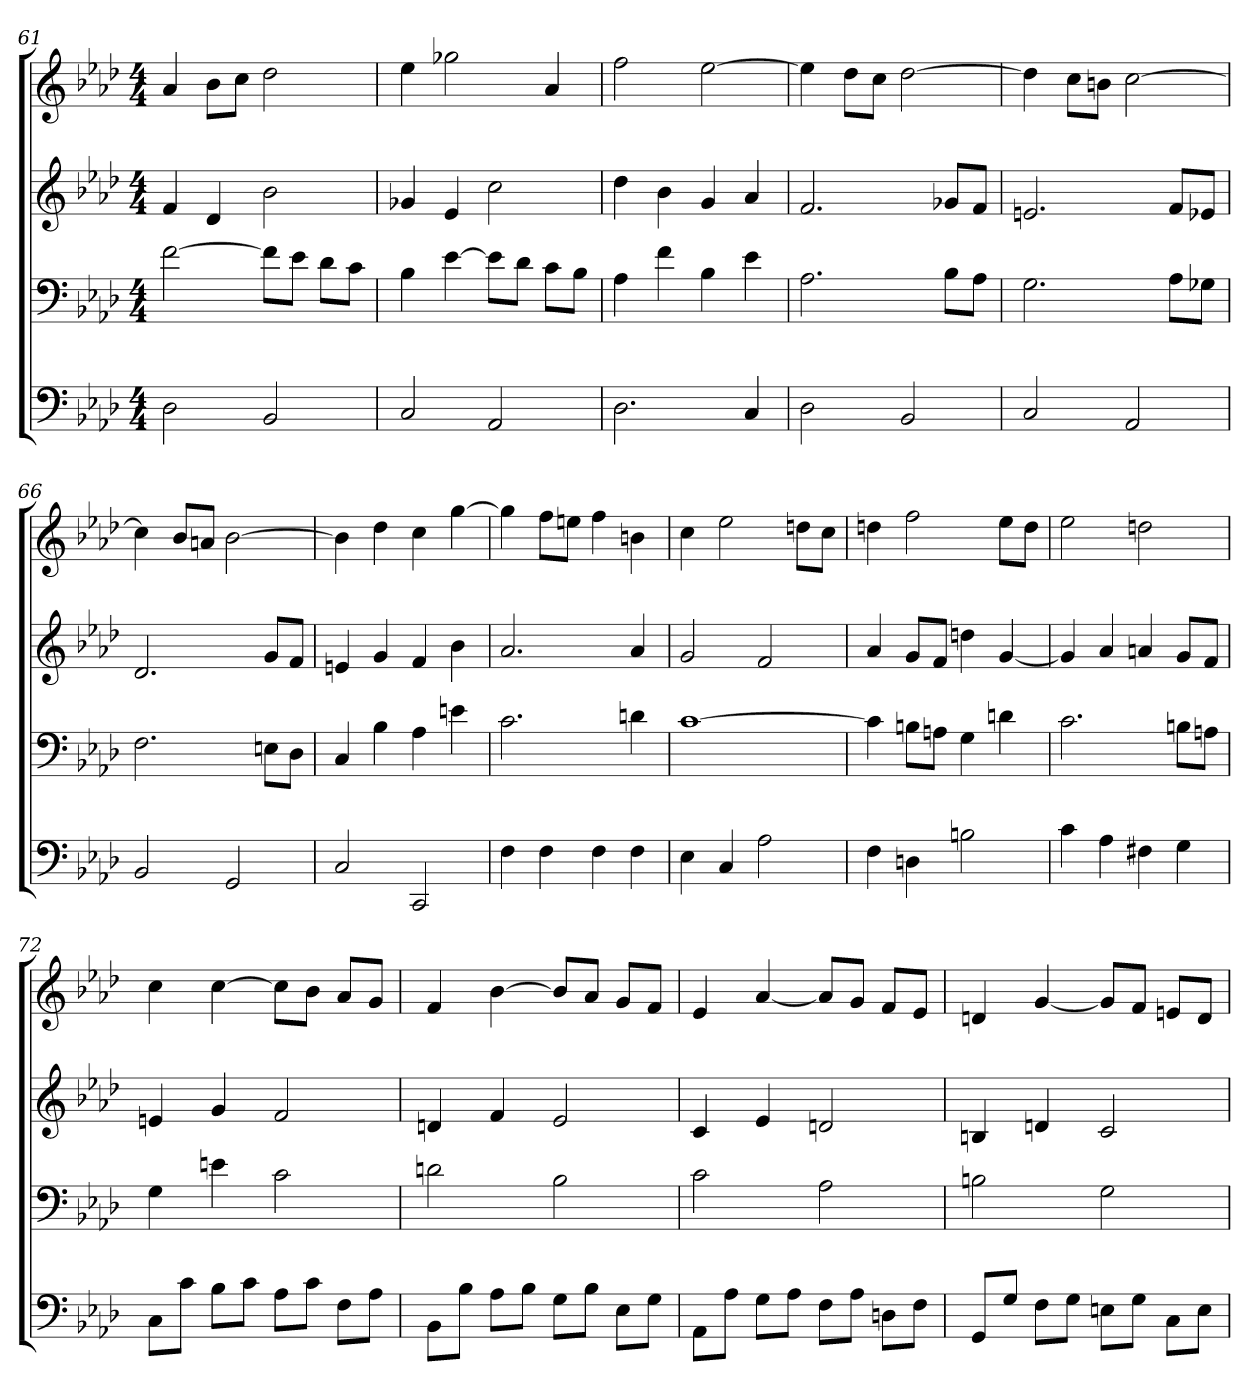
**kern	**kern	**kern	**kern
*part4	*part3	*part2	*part1
*staff4	*staff3	*staff2	*staff1
*k[b-e-a-d-]	*k[b-e-a-d-]	*k[b-e-a-d-]	*k[b-e-a-d-]
*M4/4	*M4/4	*M4/4	*M4/4
=61	=61	=61	=61
2D-	[2f	4f	4a-
.	.	4d-	8b-L
.	.	.	8ccJ
2BB-	8fL]	2b-	2dd-
.	8e-J	.	.
.	8d-L	.	.
.	8cJ	.	.
=62	=62	=62	=62
2C	4B-	4g-X	4ee-
.	[4e-	4e-	2gg-X
2AA-	8e-L]	2cc	.
.	8d-J	.	.
.	8cL	.	4a-
.	8B-J	.	.
=63	=63	=63	=63
2.D-	4A-	4dd-	2ff
.	4f	4b-	.
.	4B-	4g	[2ee-
4C	4e-	4a-	.
=64	=64	=64	=64
2D-	2.A-	2.f	4ee-]
.	.	.	8dd-L
.	.	.	8ccJ
2BB-	.	.	[2dd-
.	8B-L	8g-XL	.
.	8A-J	8fJ	.
=65	=65	=65	=65
2C	2.G	2.en	4dd-]
.	.	.	8ccL
.	.	.	8bnJ
2AA-	.	.	[2cc
.	8A-L	8fL	.
.	8G-XJ	8e-XJ	.
=66	=66	=66	=66
2BB-	2.F	2.d-	4cc]
.	.	.	8b-L
.	.	.	8anJ
2GG	.	.	[2b-
.	8EnL	8gL	.
.	8D-J	8fJ	.
=67	=67	=67	=67
2C	4C	4en	4b-]
.	4B-	4g	4dd-
2CC	4A-	4f	4cc
.	4en	4b-	[4gg
=68	=68	=68	=68
4F	2.c	2.a-	4gg]
4F	.	.	8ffL
.	.	.	8eenJ
4F	.	.	4ff
4F	4dn	4a-	4bn
=69	=69	=69	=69
4E-	[1c	2g	4cc
4C	.	.	2ee-
2A-	.	2f	.
.	.	.	8ddnL
.	.	.	8ccJ
=70	=70	=70	=70
4F	4c]	4a-	4ddn
4Dn	8BnL	8gL	2ff
.	8AnJ	8fJ	.
2Bn	4G	4ddn	.
.	4dn	[4g	8ee-L
.	.	.	8ddJ
=71	=71	=71	=71
4c	2.c	4g]	2ee-
4A-	.	4a-	.
4F#X	.	4an	2ddn
4G	8BnL	8gL	.
.	8AnJ	8fJ	.
=72	=72	=72	=72
8CL	4G	4en	4cc
8cJ	.	.	.
8B-L	4en	4g	[4cc
8cJ	.	.	.
8A-L	2c	2f	8ccL]
8cJ	.	.	8b-J
8FL	.	.	8a-L
8A-J	.	.	8gJ
=73	=73	=73	=73
8BB-L	2dn	4dn	4f
8B-J	.	.	.
8A-L	.	4f	[4b-
8B-J	.	.	.
8GL	2B-	2e-	8b-L]
8B-J	.	.	8a-J
8E-L	.	.	8gL
8GJ	.	.	8fJ
=74	=74	=74	=74
8AA-L	2c	4c	4e-
8A-J	.	.	.
8GL	.	4e-	[4a-
8A-J	.	.	.
8FL	2A-	2dn	8a-L]
8A-J	.	.	8gJ
8DnL	.	.	8fL
8FJ	.	.	8e-J
=75	=75	=75	=75
8GGL	2Bn	4Bn	4dn
8GJ	.	.	.
8FL	.	4dn	[4g
8GJ	.	.	.
8EnL	2G	2c	8gL]
8GJ	.	.	8fJ
8CL	.	.	8enL
8EJ	.	.	8dJ
=	=	=	=
*-	*-	*-	*-
